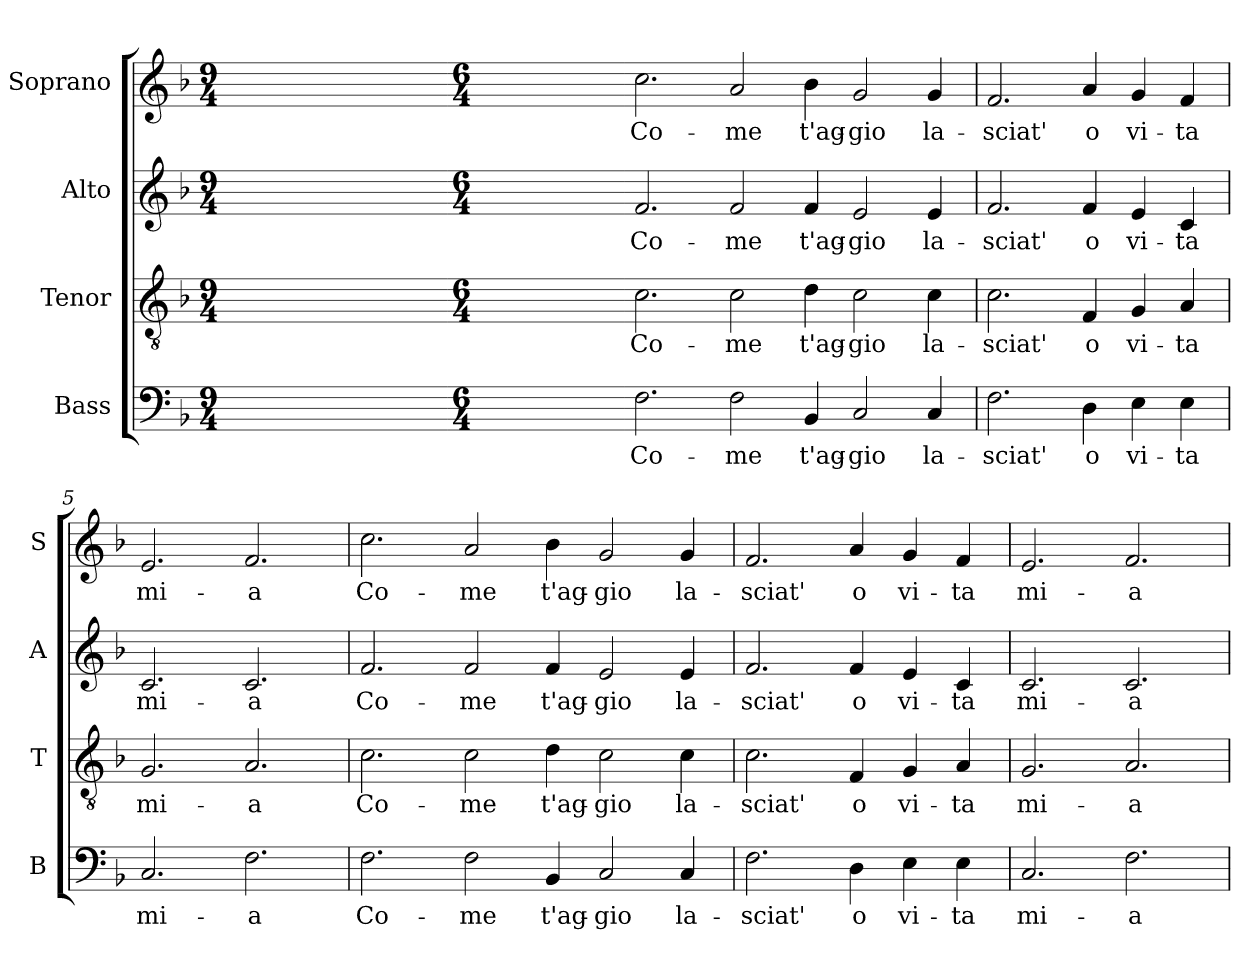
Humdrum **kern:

**kern	**text	**kern	**text	**kern	**text	**kern	**text
*part4	*part4	*part3	*part3	*part2	*part2	*part1	*part1
*staff4	*staff4	*staff3	*staff3	*staff2	*staff2	*staff1	*staff1
*I"Bass	*	*I"Tenor	*	*I"Alto	*	*I"Soprano	*
*I'B	*	*I'T	*	*I'A	*	*I'S	*
*clefF4	*	*clefGv2	*	*clefG2	*	*clefG2	*
*k[b-]	*	*k[b-]	*	*k[b-]	*	*k[b-]	*
*F:	*	*F:	*	*F:	*	*F:	*
*M9/4	*	*M9/4	*	*M9/4	*	*M9/4	*
=1	=1	=1	=1	=1	=1	=1	=1
0ryy	.	0ryy	.	0ryy	.	0ryy	.
4ryy	.	4ryy	.	4ryy	.	4ryy	.
=2-	=2-	=2-	=2-	=2-	=2-	=2-	=2-
*M6/4	*	*M6/4	*	*M6/4	*	*M6/4	*
1.ryy	.	1.ryy	.	1.ryy	.	1.ryy	.
=3-	=3-	=3-	=3-	=3-	=3-	=3-	=3-
2.F\	Co-	2.c\	Co-	2.f/	Co-	2.cc\	Co-
2F\	-me	2c\	-me	2f/	-me	2a/	-me
4BB-/	t'ag-	4d\	t'ag-	4f/	t'ag-	4b-\	t'ag-
2C/	-gio	2c\	-gio	2e/	-gio	2g/	-gio
4C/	la-	4c\	la-	4e/	la-	4g/	la-
=4	=4	=4	=4	=4	=4	=4	=4
2.F\	-sciat'	2.c\	-sciat'	2.f/	-sciat'	2.f/	-sciat'
4D\	o	4F/	o	4f/	o	4a/	o
4E\	vi-	4G/	vi-	4e/	vi-	4g/	vi-
4E\	-ta	4A/	-ta	4c/	-ta	4f/	-ta
=5	=5	=5	=5	=5	=5	=5	=5
2.C/	mi-	2.G/	mi-	2.c/	mi-	2.e/	mi-
2.F\	-a	2.A/	-a	2.c/	-a	2.f/	-a
=6	=6	=6	=6	=6	=6	=6	=6
2.F\	Co-	2.c\	Co-	2.f/	Co-	2.cc\	Co-
2F\	-me	2c\	-me	2f/	-me	2a/	-me
4BB-/	t'ag-	4d\	t'ag-	4f/	t'ag-	4b-\	t'ag-
2C/	-gio	2c\	-gio	2e/	-gio	2g/	-gio
4C/	la-	4c\	la-	4e/	la-	4g/	la-
!!LO:LB:g=z
=7	=7	=7	=7	=7	=7	=7	=7
2.F\	-sciat'	2.c\	-sciat'	2.f/	-sciat'	2.f/	-sciat'
4D\	o	4F/	o	4f/	o	4a/	o
4E\	vi-	4G/	vi-	4e/	vi-	4g/	vi-
4E\	-ta	4A/	-ta	4c/	-ta	4f/	-ta
=8	=8	=8	=8	=8	=8	=8	=8
2.C/	mi-	2.G/	mi-	2.c/	mi-	2.e/	mi-
2.F\	-a	2.A/	-a	2.c/	-a	2.f/	-a
=	=	=	=	=	=	=	=
*-	*-	*-	*-	*-	*-	*-	*-
